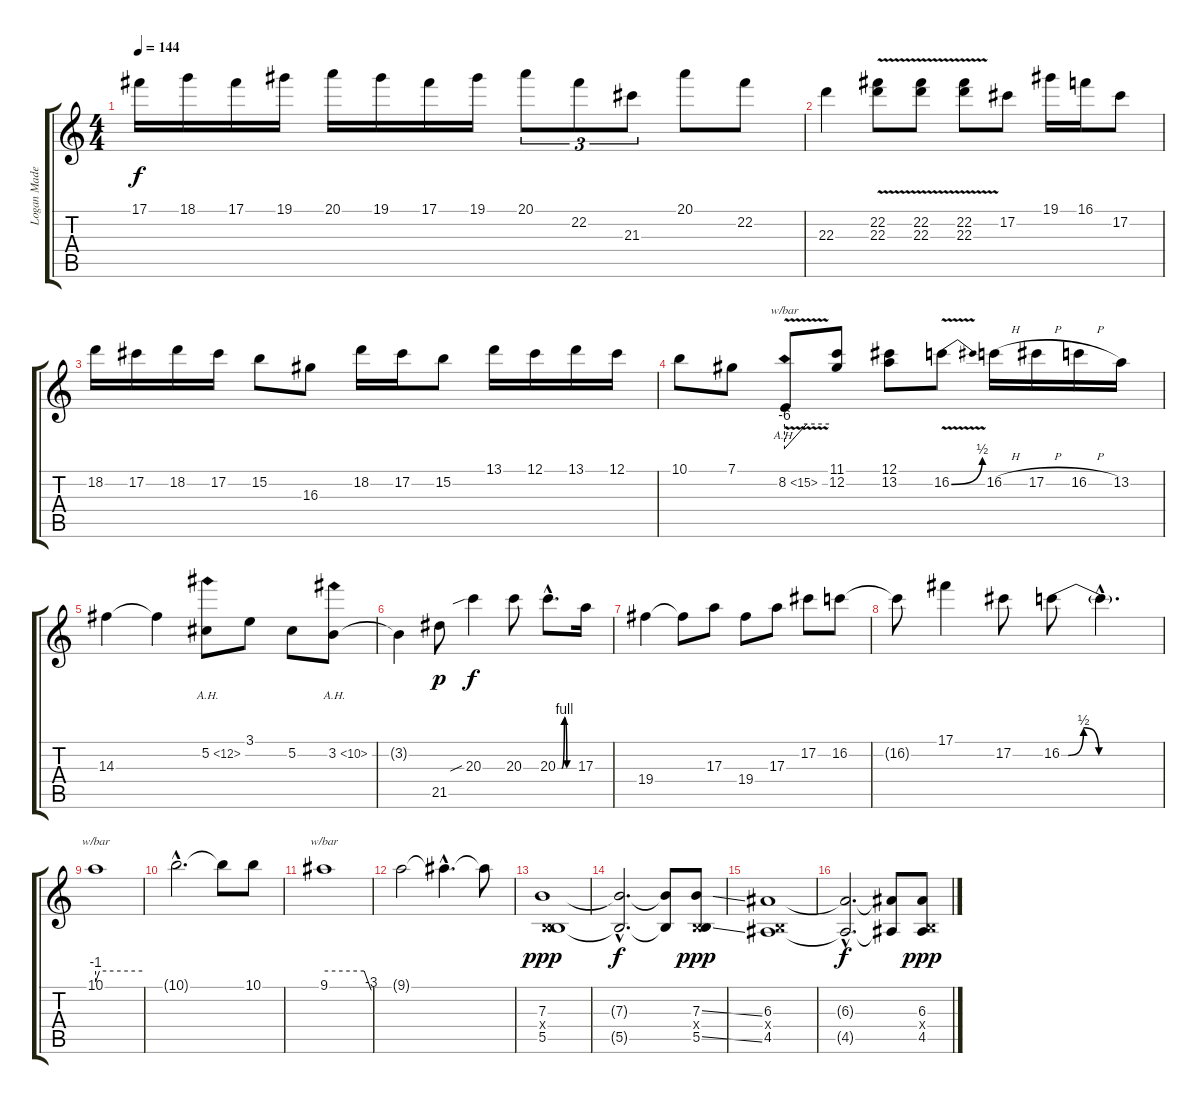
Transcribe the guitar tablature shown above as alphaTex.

\track ("Logan Mader" "Logan Made") {instrument distortionguitar}
\staff {score tabs}
\tuning (Db4 Ab3 E3 B2 Gb2 B1) {hide}
\ts (4 4)
\tempo 144
\clef g2
\ks c
17.1.16{dy f} 18.1.16 17.1.16 19.1.16 20.1.16 19.1.16 17.1.16 19.1.16 20.1.8{tu (3 2)} 22.2.8{tu (3 2)} 21.3.8{tu (3 2)} 20.1.8 22.2.8 |
22.3.4 (22.2{v} 22.3{v}).8 (22.2{v} 22.3{v}).8 (22.2{v} 22.3{v}).8 17.2.8 19.1.16 16.1.16 17.2.8 |
18.2.16 17.2.16 18.2.16 17.2.16 15.2.8 16.3.8 18.2.16 17.2.16 15.2.8 13.1.16 12.1.16 13.1.16 12.1.16 |
10.1.8 7.1.8 8.2{ah 7 v}.8{tbe (custom default 0 -24 30 0 60 0)} (11.1 12.2).8 (12.1 13.2).8 16.2{be (bend 0 0 60 2) v}.8 16.2{h}.16 17.2{h}.16 16.2{h}.16 13.2.16 |
14.3.4 14.3{t}.4 5.2{ah 7}.8 3.1.8 5.2.8 3.2{ah 7}.8 |
3.2{t}.4 21.5.8{dy p} 20.3{sib}.4{dy f} 20.3.8 20.3{be (custom 0 0 8 0 15 0 25 4 34 0 45 0 60 0) hac}.8{d} 17.3.16 |
19.4.4 19.4{t}.8 17.3.8 19.4.8 17.3.8 17.2.8 16.2.8 |
16.2{t}.8 17.1.4 17.2.8 16.2{be (custom 0 0 4 0 13 2 22 0 45 0 60 0)}.8 16.2{hac t}.4{d} |
10.1.1{tbe (custom default 0 -4 5 0 60 0)} |
10.1{hac t}.2{d} 10.1{t}.8 10.1.8 |
9.1.1{tbe (custom default 0 0 51 0 60 -12)} |
9.1{t}.2 9.1{hac t}.4{d} 9.1{t}.8 |
(7.3 0.4{x} 5.5).1{dy ppp balance 3} |
(7.3{hac t} 5.5{hac t}).2{d dy f} (7.3{t} 5.5{t}).8 (7.3{ss} 0.4{x} 5.5{ss}).8{dy ppp} |
(6.3 0.4{x} 4.5).1 |
(6.3{hac t} 4.5{hac t}).2{d dy f} (6.3{t} 4.5{t}).8 (6.3{ss} 0.4{x} 4.5{ss}).8{dy ppp}
